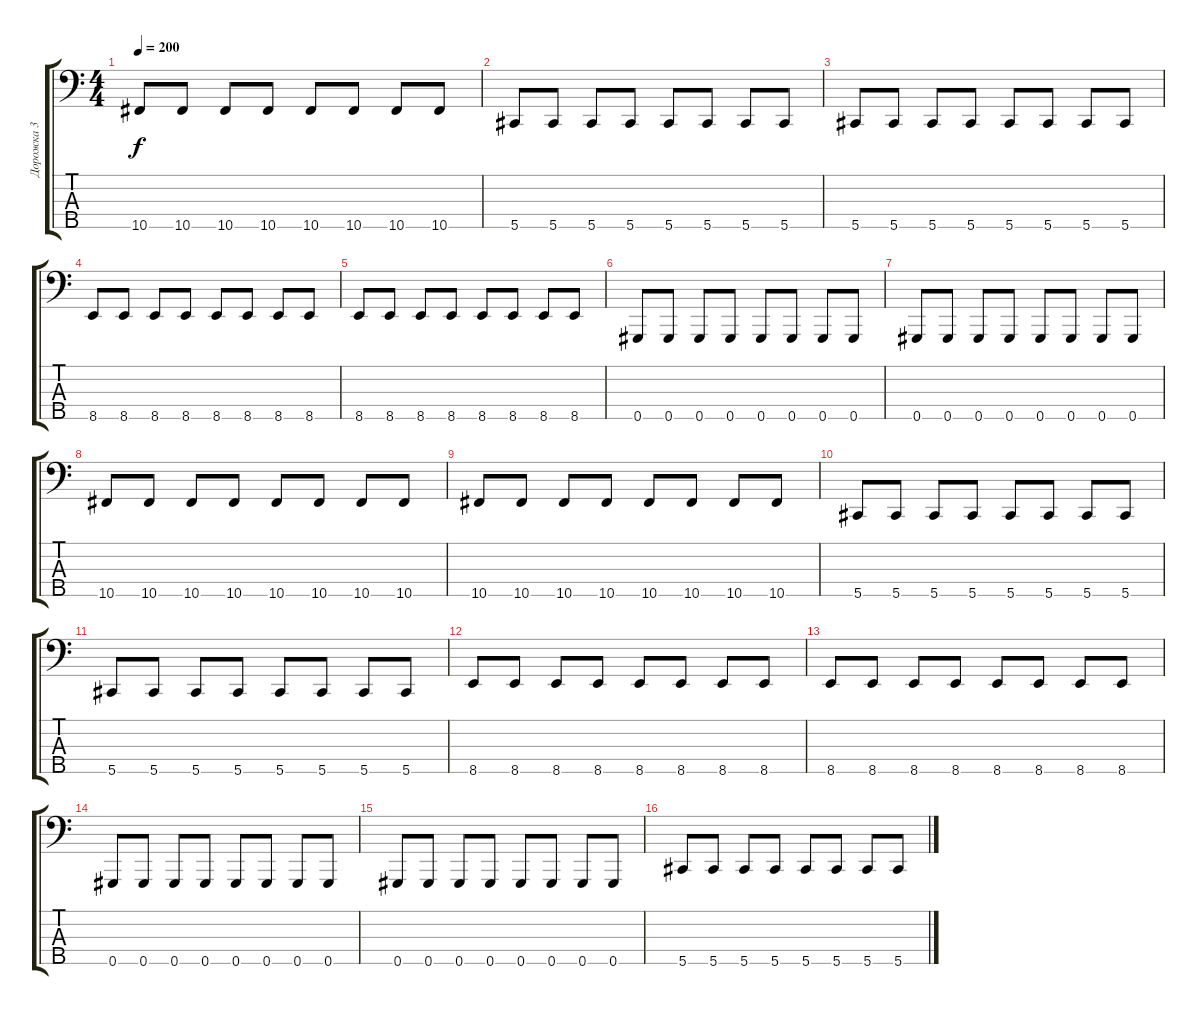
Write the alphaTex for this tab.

\track ("Дорожка 3" "Дорожка 3") {instrument electricbasspick}
\staff {score tabs}
\tuning (Gb2 Db2 Ab1 Eb1 Ab0) {hide}
\ts (4 4)
\tempo 200
\clef f4
\ks c
10.5.8{dy f} 10.5.8 10.5.8 10.5.8 10.5.8 10.5.8 10.5.8 10.5.8 |
5.5.8 5.5.8 5.5.8 5.5.8 5.5.8 5.5.8 5.5.8 5.5.8 |
5.5.8 5.5.8 5.5.8 5.5.8 5.5.8 5.5.8 5.5.8 5.5.8 |
8.5.8 8.5.8 8.5.8 8.5.8 8.5.8 8.5.8 8.5.8 8.5.8 |
8.5.8 8.5.8 8.5.8 8.5.8 8.5.8 8.5.8 8.5.8 8.5.8 |
0.5.8 0.5.8 0.5.8 0.5.8 0.5.8 0.5.8 0.5.8 0.5.8 |
0.5.8 0.5.8 0.5.8 0.5.8 0.5.8 0.5.8 0.5.8 0.5.8 |
10.5.8 10.5.8 10.5.8 10.5.8 10.5.8 10.5.8 10.5.8 10.5.8 |
10.5.8 10.5.8 10.5.8 10.5.8 10.5.8 10.5.8 10.5.8 10.5.8 |
5.5.8 5.5.8 5.5.8 5.5.8 5.5.8 5.5.8 5.5.8 5.5.8 |
5.5.8 5.5.8 5.5.8 5.5.8 5.5.8 5.5.8 5.5.8 5.5.8 |
8.5.8 8.5.8 8.5.8 8.5.8 8.5.8 8.5.8 8.5.8 8.5.8 |
8.5.8 8.5.8 8.5.8 8.5.8 8.5.8 8.5.8 8.5.8 8.5.8 |
0.5.8 0.5.8 0.5.8 0.5.8 0.5.8 0.5.8 0.5.8 0.5.8 |
0.5.8 0.5.8 0.5.8 0.5.8 0.5.8 0.5.8 0.5.8 0.5.8 |
5.5.8 5.5.8 5.5.8 5.5.8 5.5.8 5.5.8 5.5.8 5.5.8
